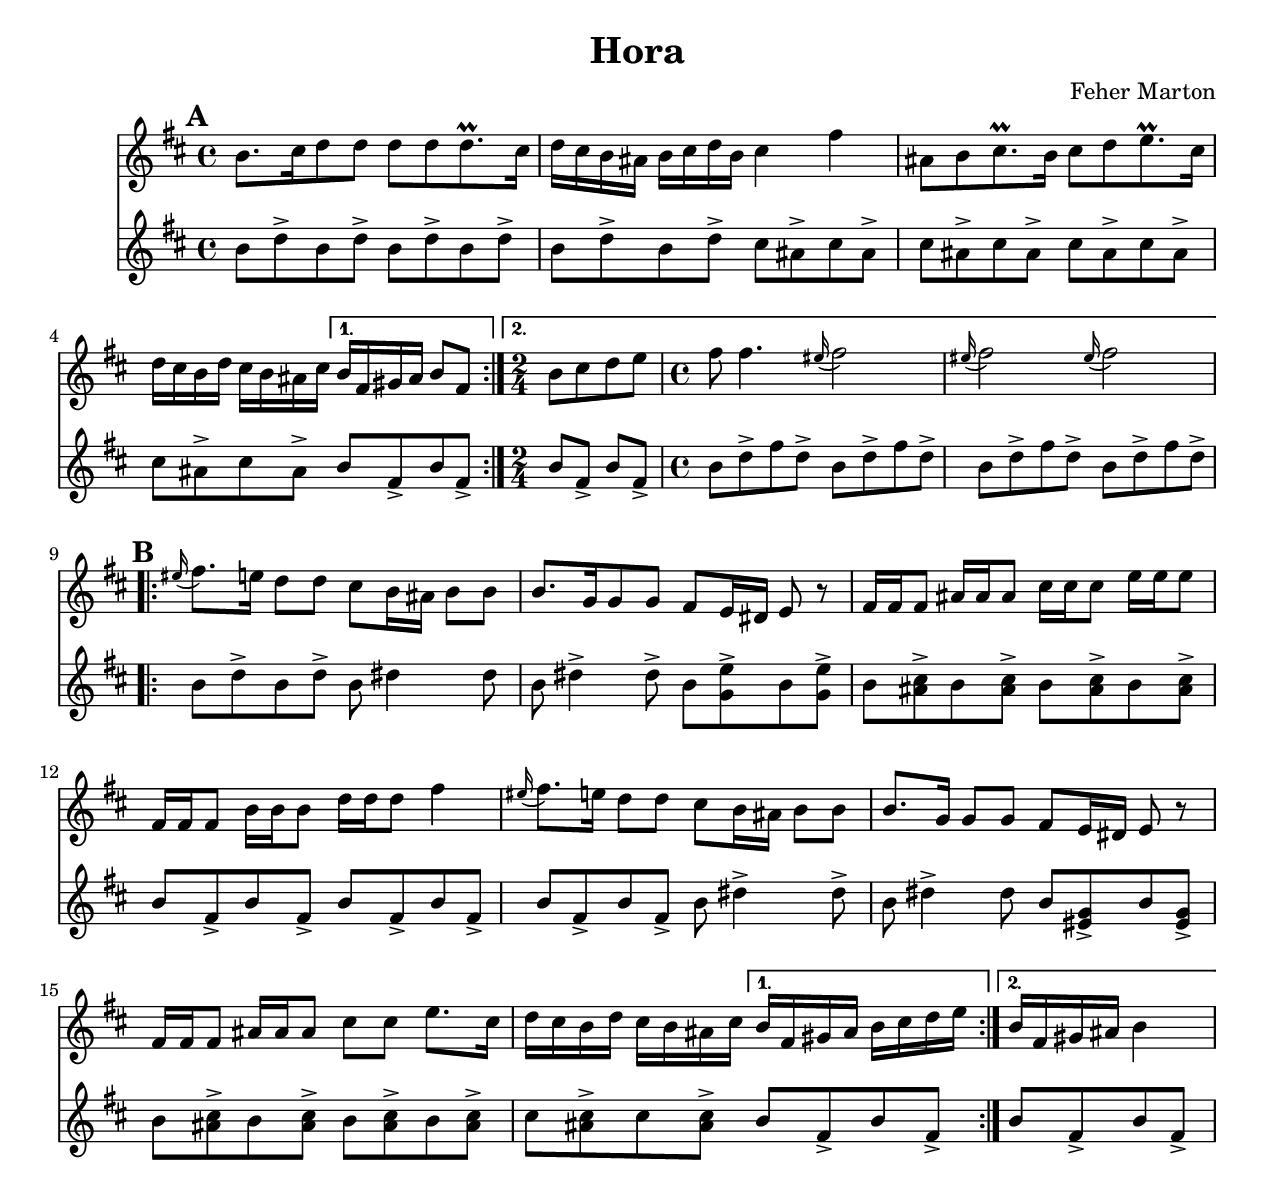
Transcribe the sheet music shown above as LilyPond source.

\version "2.18.0"
\include "english.ly"
\paper{
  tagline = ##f
  print-all-headers = ##t
  #(set-paper-size "letter")
}
date = #(strftime "%d-%m-%Y" (localtime (current-time)))

%\markup{ \italic{ " Updated " \date  }  }

%\markup{ Got something to say? }

global = {
  \clef treble
  \key b \minor
  \time 4/4
  \set Score.markFormatter = #format-mark-box-alphabet
}

%#################################### Melody ########################
melody = \relative c'' {
  \global
  %\partial 16*3 a16 d f   %lead in notes

  \repeat volta 2{
    \mark \default
    b8. [cs16 d8 d] d [d d8.\prall cs16]|
    d16 cs b as b cs d b cs4 fs|
    as,8 [b cs8.\prall b16] cs8[d e8.\prall cs16]
    d16 cs b d cs b as cs
  }
  \alternative {
    {b16 fs gs as b8 fs }
    {
      \time 2/4
      b8 [cs d e]
      \time 4/4
      fs8 fs4. \grace es16 (fs2)|
      \grace es16 (fs2) \grace es16 (fs2)
    }
  }

  \repeat volta 2{
    \mark \default
    \grace es16(fs8.) e16 d8 d cs b16 as b8 b|
    b8. [g16 g8 g] fs8 e16 ds e8 r|
    fs16 fs fs8 as16 as as8 cs16 cs cs8 e16 e e8|
    fs,16 fs fs8 b16 b b8 d16 d d8 fs4|

    \grace es16(fs8.) e16 d8 d cs b16 as b8 b|
    b8. g16 g8 g fs8 e16 ds e8 r|
    fs16 fs fs8 as16 as as8 cs cs e8. cs16|
    d16 cs b d cs b as cs
  }
  \alternative {
    {b16 fs gs as b cs d e }
    {b16 fs gs as b4 }
  }

}

secund = \relative c''{
  \global
  b8 d-> b d-> b8 d-> b d->
  b8 d-> b d-> cs as-> cs as->
  cs8 as-> cs as-> cs as-> cs as->
  cs8 as-> cs as-> b fs-> b fs->

  \time 2/4
  b8 fs-> b fs->
  \time 4/4
  b8 d-> fs d-> b8 d-> fs d->
  b8 d-> fs d-> b8 d-> fs d->
  b8 d-> b d-> b ds4 ds8|
  b8 ds4->ds8-> b <g e'>-> b<g e'>-> |

  b8 <as cs>-> b8 <as cs>-> b8 <as cs>-> b8 <as cs>->
  b8 fs->  b8 fs->  b8 fs->  b8 fs->
  b8 fs->  b8 fs-> b ds4-> ds8->|
  b8 ds4-> ds8 b<es, g>-> b' <es, g>->|

  b'8 <as cs>-> b8 <as cs>-> b8 <as cs>-> b8 <as cs>->
  cs8 <as cs>->cs <as cs>-> b fs-> b fs->
  b8 fs-> b fs->



}
%################################# Lyrics #####################
%\addlyrics{  }
%################################# Chords #######################
harmonies = \chordmode {

}

\score {
  <<
    \new ChordNames {
      \set chordChanges = ##t
      \harmonies
    }
    \new Staff
    \melody
    \new Staff \secund
  >>
  \header{
    title= "Hora"
    subtitle=""
    composer= "Feher Marton"
    instrument =""
    arranger= ""
  }
  \layout{indent = 1.0\cm}
  \midi {
    \tempo 4 = 120

    % \midi { }
  }
}
%{
  % more verses:
  \markup{}
  \markup {
  \fill-line {
  \hspace #0.1 % distance from left margin
  \column {
  \line { "1."
  \column {
  ""
  }
  }
  \hspace #0.2 % vertical distance between verses
  \line { "2."
  \column {
  ""
  }
  }
  }
  \hspace #0.1  % horiz. distance between columns
  \column {
  \line { "3."
  \column {
  ""
  }
  }
  \hspace #0.2 % distance between verses
  \line { "4."
  \column {
  ""
  }
  }
  }
  \hspace #0.1 % distance to right margin
  }
  }

%}
